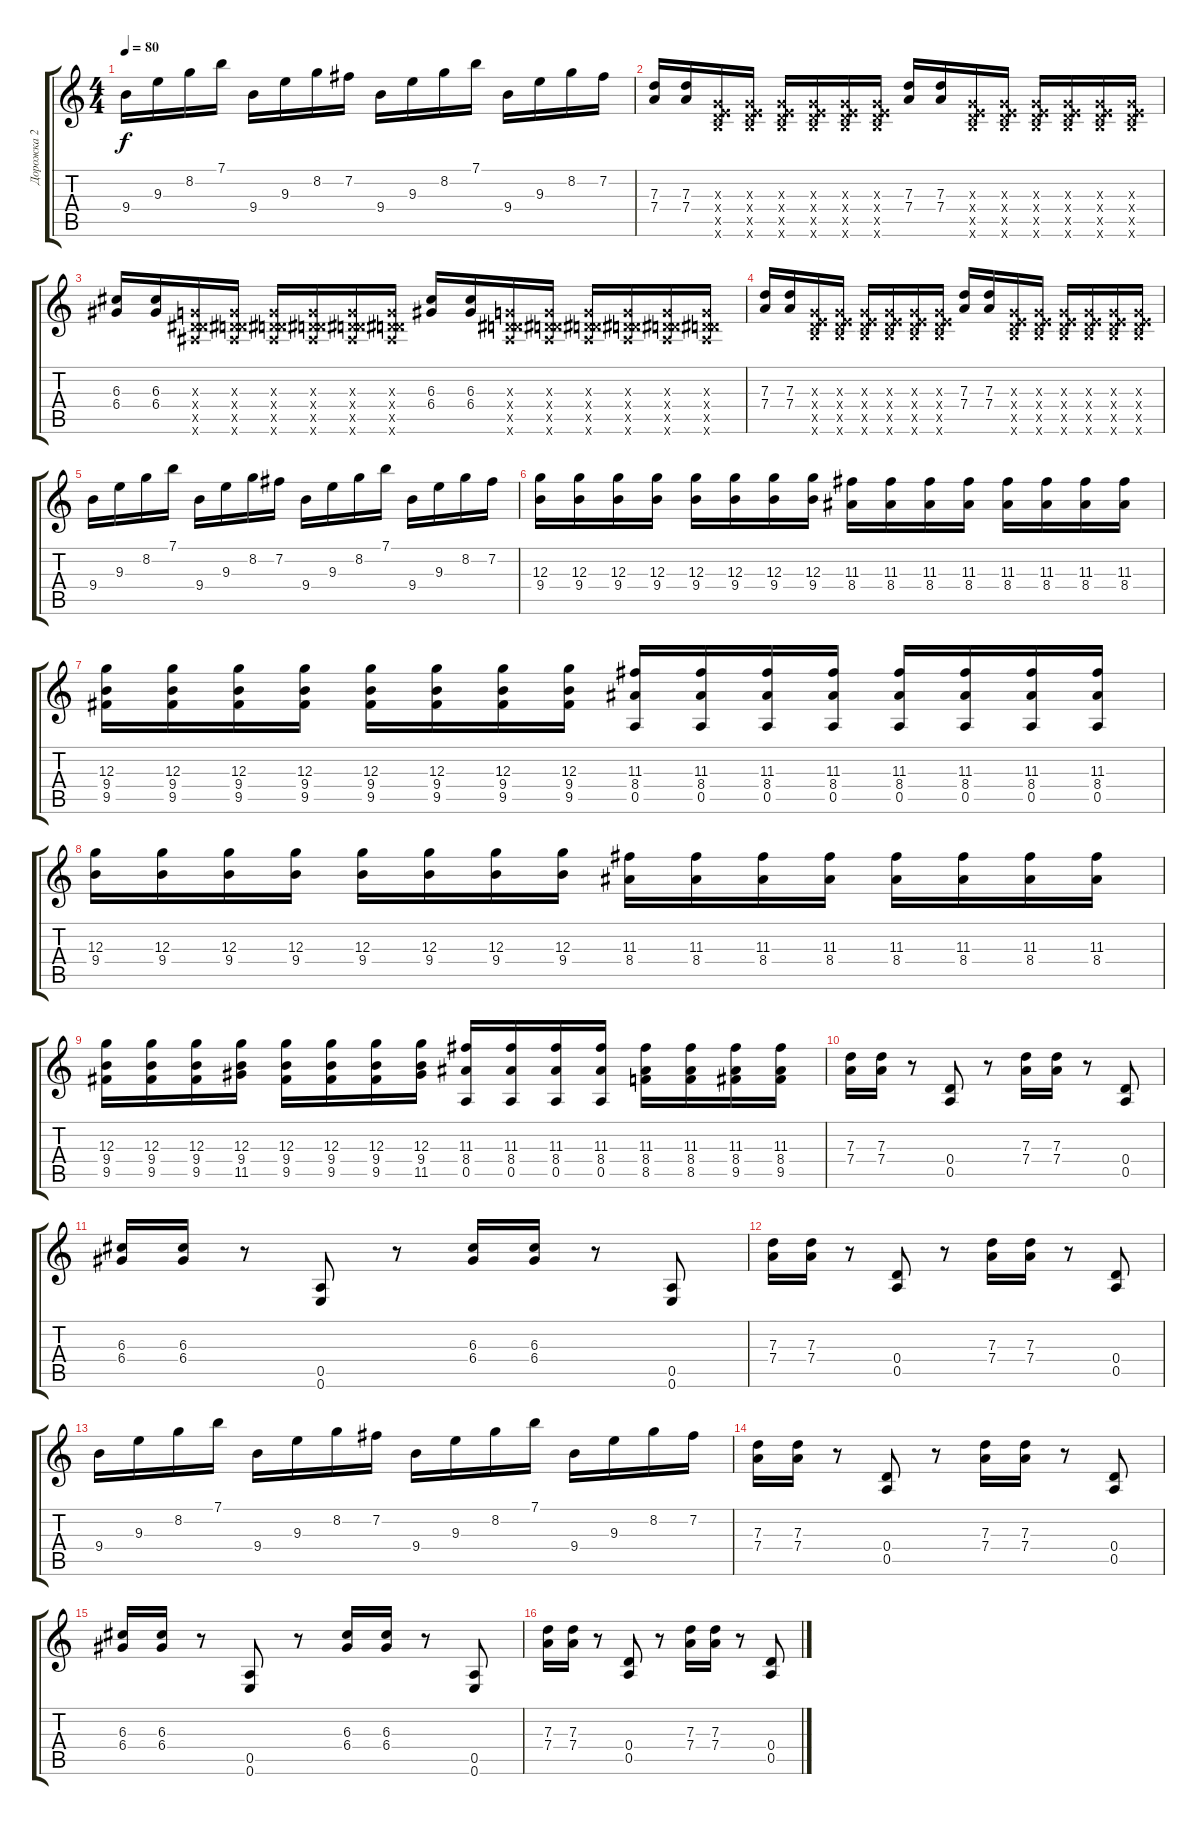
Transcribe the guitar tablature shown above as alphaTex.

\track ("Дорожка 2" "Дорожка 2") {instrument overdrivenguitar}
\staff {score tabs}
\tuning (E4 B3 G3 D3 A2 E2) {hide}
\ts (4 4)
\tempo 80
\clef g2
\ks c
9.4.16{dy f} 9.3.16 8.2.16 7.1.16 9.4.16 9.3.16 8.2.16 7.2.16 9.4.16 9.3.16 8.2.16 7.1.16 9.4.16 9.3.16 8.2.16 7.2.16 |
(7.3 7.4).16 (7.3 7.4).16 (0.3{x} 0.4{x} 7.5{x} 7.6{x}).16 (0.3{x} 0.4{x} 7.5{x} 7.6{x}).16 (0.3{x} 0.4{x} 7.5{x} 7.6{x}).16 (0.3{x} 0.4{x} 7.5{x} 7.6{x}).16 (0.3{x} 0.4{x} 7.5{x} 7.6{x}).16 (0.3{x} 0.4{x} 7.5{x} 7.6{x}).16 (7.3 7.4).16 (7.3 7.4).16 (0.3{x} 0.4{x} 7.5{x} 7.6{x}).16 (0.3{x} 0.4{x} 7.5{x} 7.6{x}).16 (0.3{x} 0.4{x} 7.5{x} 7.6{x}).16 (0.3{x} 0.4{x} 7.5{x} 7.6{x}).16 (0.3{x} 0.4{x} 7.5{x} 7.6{x}).16 (0.3{x} 0.4{x} 7.5{x} 7.6{x}).16 |
(6.3 6.4).16 (6.3 6.4).16 (0.3{x} 0.4{x} 6.5{x} 6.6{x}).16 (0.3{x} 0.4{x} 6.5{x} 6.6{x}).16 (0.3{x} 0.4{x} 6.5{x} 6.6{x}).16 (0.3{x} 0.4{x} 6.5{x} 6.6{x}).16 (0.3{x} 0.4{x} 6.5{x} 6.6{x}).16 (0.3{x} 0.4{x} 6.5{x} 6.6{x}).16 (6.3 6.4).16 (6.3 6.4).16 (0.3{x} 0.4{x} 6.5{x} 6.6{x}).16 (0.3{x} 0.4{x} 6.5{x} 6.6{x}).16 (0.3{x} 0.4{x} 6.5{x} 6.6{x}).16 (0.3{x} 0.4{x} 6.5{x} 6.6{x}).16 (0.3{x} 0.4{x} 6.5{x} 6.6{x}).16 (0.3{x} 0.4{x} 6.5{x} 6.6{x}).16 |
(7.3 7.4).16 (7.3 7.4).16 (0.3{x} 0.4{x} 7.5{x} 7.6{x}).16 (0.3{x} 0.4{x} 7.5{x} 7.6{x}).16 (0.3{x} 0.4{x} 7.5{x} 7.6{x}).16 (0.3{x} 0.4{x} 7.5{x} 7.6{x}).16 (0.3{x} 0.4{x} 7.5{x} 7.6{x}).16 (0.3{x} 0.4{x} 7.5{x} 7.6{x}).16 (7.3 7.4).16 (7.3 7.4).16 (0.3{x} 0.4{x} 7.5{x} 7.6{x}).16 (0.3{x} 0.4{x} 7.5{x} 7.6{x}).16 (0.3{x} 0.4{x} 7.5{x} 7.6{x}).16 (0.3{x} 0.4{x} 7.5{x} 7.6{x}).16 (0.3{x} 0.4{x} 7.5{x} 7.6{x}).16 (0.3{x} 0.4{x} 7.5{x} 7.6{x}).16 |
9.4.16 9.3.16 8.2.16 7.1.16 9.4.16 9.3.16 8.2.16 7.2.16 9.4.16 9.3.16 8.2.16 7.1.16 9.4.16 9.3.16 8.2.16 7.2.16 |
(12.3 9.4).16 (12.3 9.4).16 (12.3 9.4).16 (12.3 9.4).16 (12.3 9.4).16 (12.3 9.4).16 (12.3 9.4).16 (12.3 9.4).16 (11.3 8.4).16 (11.3 8.4).16 (11.3 8.4).16 (11.3 8.4).16 (11.3 8.4).16 (11.3 8.4).16 (11.3 8.4).16 (11.3 8.4).16 |
(12.3 9.4 9.5).16 (12.3 9.4 9.5).16 (12.3 9.4 9.5).16 (12.3 9.4 9.5).16 (12.3 9.4 9.5).16 (12.3 9.4 9.5).16 (12.3 9.4 9.5).16 (12.3 9.4 9.5).16 (11.3 8.4 0.5).16 (11.3 8.4 0.5).16 (11.3 8.4 0.5).16 (11.3 8.4 0.5).16 (11.3 8.4 0.5).16 (11.3 8.4 0.5).16 (11.3 8.4 0.5).16 (11.3 8.4 0.5).16 |
(12.3 9.4).16 (12.3 9.4).16 (12.3 9.4).16 (12.3 9.4).16 (12.3 9.4).16 (12.3 9.4).16 (12.3 9.4).16 (12.3 9.4).16 (11.3 8.4).16 (11.3 8.4).16 (11.3 8.4).16 (11.3 8.4).16 (11.3 8.4).16 (11.3 8.4).16 (11.3 8.4).16 (11.3 8.4).16 |
(12.3 9.4 9.5).16 (12.3 9.4 9.5).16 (12.3 9.4 9.5).16 (12.3 9.4 11.5).16 (12.3 9.4 9.5).16 (12.3 9.4 9.5).16 (12.3 9.4 9.5).16 (12.3 9.4 11.5).16 (11.3 8.4 0.5).16 (11.3 8.4 0.5).16 (11.3 8.4 0.5).16 (11.3 8.4 0.5).16 (11.3 8.4 8.5).16 (11.3 8.4 8.5).16 (11.3 8.4 9.5).16 (11.3 8.4 9.5).16 |
(7.3 7.4).16 (7.3 7.4).16 r.8 (0.4 0.5).8 r.8 (7.3 7.4).16 (7.3 7.4).16 r.8 (0.4 0.5).8 |
(6.3 6.4).16 (6.3 6.4).16 r.8 (0.5 0.6).8 r.8 (6.3 6.4).16 (6.3 6.4).16 r.8 (0.5 0.6).8 |
(7.3 7.4).16 (7.3 7.4).16 r.8 (0.4 0.5).8 r.8 (7.3 7.4).16 (7.3 7.4).16 r.8 (0.4 0.5).8 |
9.4.16 9.3.16 8.2.16 7.1.16 9.4.16 9.3.16 8.2.16 7.2.16 9.4.16 9.3.16 8.2.16 7.1.16 9.4.16 9.3.16 8.2.16 7.2.16 |
(7.3 7.4).16 (7.3 7.4).16 r.8 (0.4 0.5).8 r.8 (7.3 7.4).16 (7.3 7.4).16 r.8 (0.4 0.5).8 |
(6.3 6.4).16 (6.3 6.4).16 r.8 (0.5 0.6).8 r.8 (6.3 6.4).16 (6.3 6.4).16 r.8 (0.5 0.6).8 |
(7.3 7.4).16 (7.3 7.4).16 r.8 (0.4 0.5).8 r.8 (7.3 7.4).16 (7.3 7.4).16 r.8 (0.4 0.5).8
